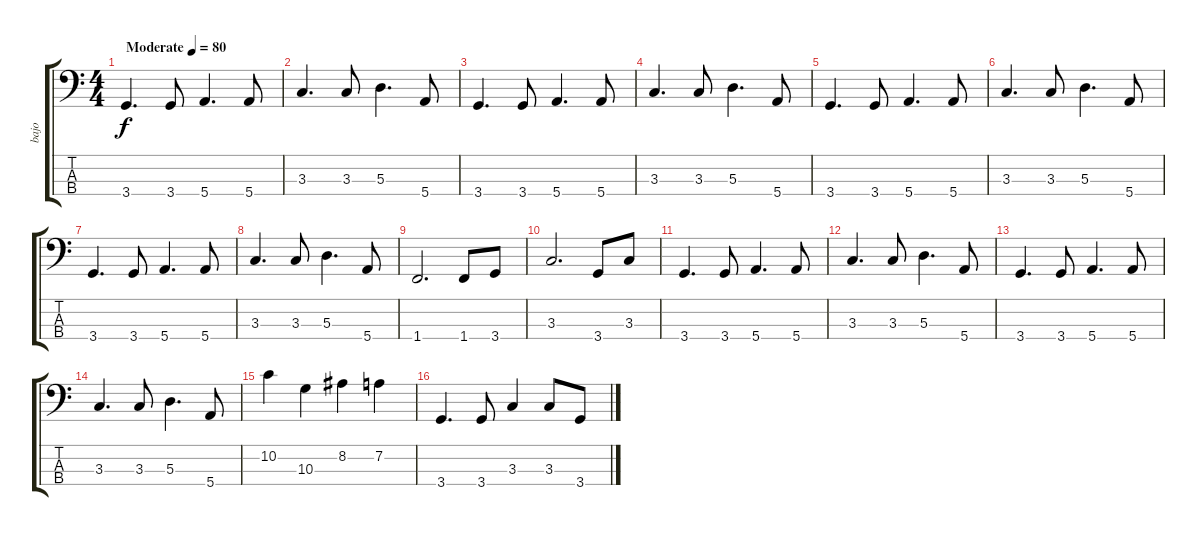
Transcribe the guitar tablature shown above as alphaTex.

\track ("bajo" "bajo") {instrument electricbassfinger}
\staff {score tabs}
\tuning (G2 D2 A1 E1) {hide}
\ts (4 4)
\tempo (80 "Moderate")
\clef f4
\ks c
3.4.4{d dy f instrument electricbassfinger} 3.4.8 5.4.4{d} 5.4.8 |
3.3.4{d} 3.3.8 5.3.4{d} 5.4.8 |
3.4.4{d} 3.4.8 5.4.4{d} 5.4.8 |
3.3.4{d} 3.3.8 5.3.4{d} 5.4.8 |
3.4.4{d} 3.4.8 5.4.4{d} 5.4.8 |
3.3.4{d} 3.3.8 5.3.4{d} 5.4.8 |
3.4.4{d} 3.4.8 5.4.4{d} 5.4.8 |
3.3.4{d} 3.3.8 5.3.4{d} 5.4.8 |
1.4.2{d} 1.4.8 3.4.8 |
3.3.2{d} 3.4.8 3.3.8 |
3.4.4{d} 3.4.8 5.4.4{d} 5.4.8 |
3.3.4{d} 3.3.8 5.3.4{d} 5.4.8 |
3.4.4{d} 3.4.8 5.4.4{d} 5.4.8 |
3.3.4{d} 3.3.8 5.3.4{d} 5.4.8 |
10.2.4 10.3.4 8.2.4 7.2.4 |
3.4.4{d} 3.4.8 3.3.4 3.3.8 3.4.8
